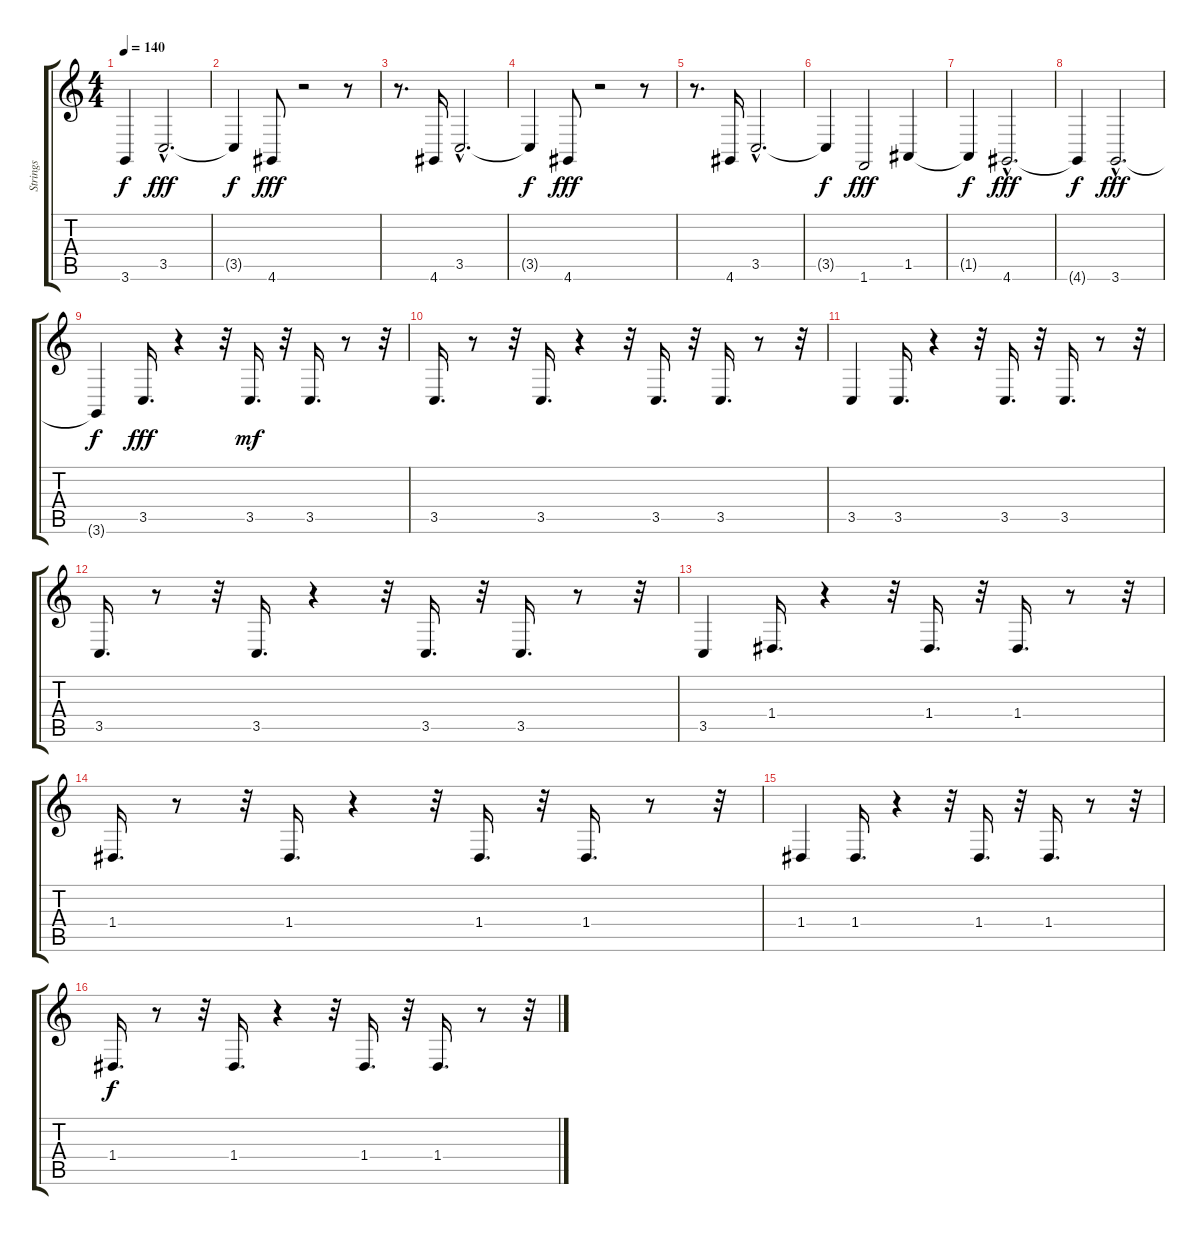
\track ("Strings" "Strings") {instrument stringensemble1}
\staff {score tabs}
\tuning (E4 B3 G3 D3 A2 E2) {hide}
\ts (4 4)
\tempo 140
\clef g2
\ks c
3.6{t}.4{dy f} 3.5{hac}.2{d dy fff} |
3.5{t}.4{dy f} 4.6.8{dy fff} r.2 r.8 |
r.8{d} 4.6.16 3.5{hac}.2{d} |
3.5{t}.4{dy f} 4.6.8{dy fff} r.2 r.8 |
r.8{d} 4.6.16 3.5{hac}.2{d} |
3.5{t}.4{dy f} 1.6.2{dy fff} 1.5.4 |
1.5{t}.4{dy f} 4.6{hac}.2{d dy fff} |
4.6{t}.4{dy f} 3.6{hac}.2{d dy fff} |
3.6{t}.4{dy f} 3.5.16{d dy fff} r.4 r.32 3.5.16{d dy mf} r.32 3.5.16{d} r.8 r.32 |
3.5.16{d} r.8 r.32 3.5.16{d} r.4 r.32 3.5.16{d} r.32 3.5.16{d} r.8 r.32 |
3.5.4 3.5.16{d} r.4 r.32 3.5.16{d} r.32 3.5.16{d} r.8 r.32 |
3.5.16{d} r.8 r.32 3.5.16{d} r.4 r.32 3.5.16{d} r.32 3.5.16{d} r.8 r.32 |
3.5.4 1.4.16{d} r.4 r.32 1.4.16{d} r.32 1.4.16{d} r.8 r.32 |
1.4.16{d} r.8 r.32 1.4.16{d} r.4 r.32 1.4.16{d} r.32 1.4.16{d} r.8 r.32 |
1.4.4 1.4.16{d} r.4 r.32 1.4.16{d} r.32 1.4.16{d} r.8 r.32 |
1.4.16{d dy f} r.8 r.32 1.4.16{d} r.4 r.32 1.4.16{d} r.32 1.4.16{d} r.8 r.32
